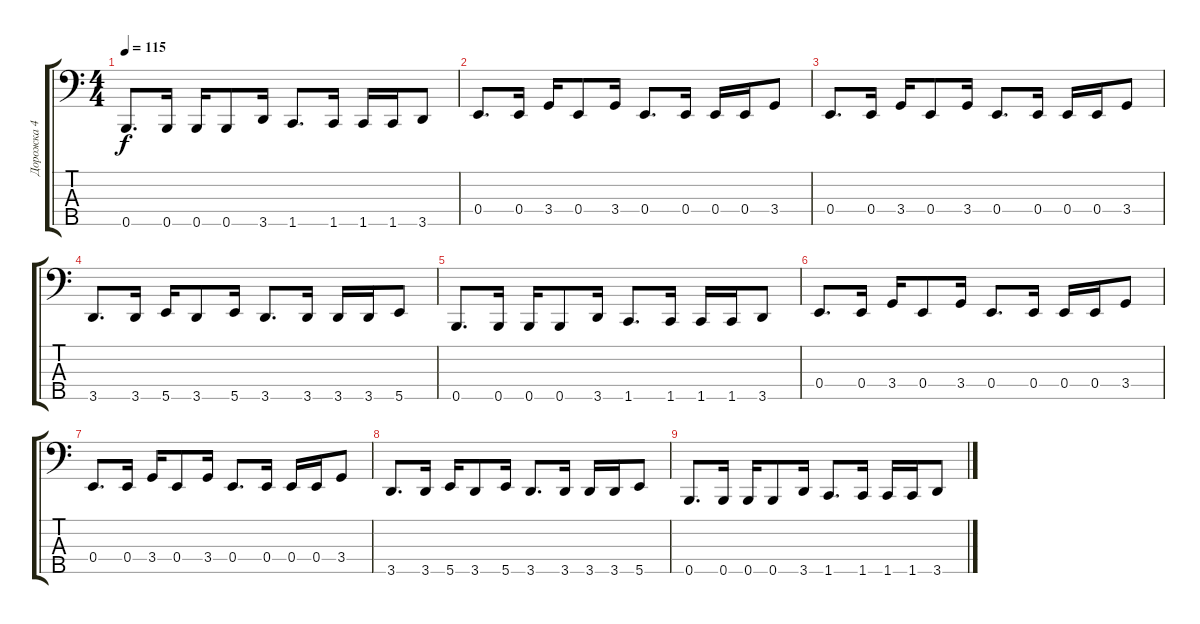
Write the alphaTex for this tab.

\track ("Дорожка 4" "Дорожка 4") {instrument electricbassfinger}
\staff {score tabs}
\tuning (G2 D2 A1 E1 B0) {hide}
\ts (4 4)
\tempo 115
\clef f4
\ks c
0.5.8{d dy f} 0.5.16 0.5.16 0.5.8 3.5.16 1.5.8{d} 1.5.16 1.5.16 1.5.16 3.5.8 |
0.4.8{d} 0.4.16 3.4.16 0.4.8 3.4.16 0.4.8{d} 0.4.16 0.4.16 0.4.16 3.4.8 |
0.4.8{d} 0.4.16 3.4.16 0.4.8 3.4.16 0.4.8{d} 0.4.16 0.4.16 0.4.16 3.4.8 |
3.5.8{d} 3.5.16 5.5.16 3.5.8 5.5.16 3.5.8{d} 3.5.16 3.5.16 3.5.16 5.5.8 |
0.5.8{d} 0.5.16 0.5.16 0.5.8 3.5.16 1.5.8{d} 1.5.16 1.5.16 1.5.16 3.5.8 |
0.4.8{d volume 13} 0.4.16 3.4.16 0.4.8 3.4.16 0.4.8{d} 0.4.16 0.4.16 0.4.16 3.4.8 |
0.4.8{d} 0.4.16 3.4.16 0.4.8 3.4.16 0.4.8{d} 0.4.16 0.4.16 0.4.16 3.4.8 |
3.5.8{d} 3.5.16 5.5.16 3.5.8 5.5.16 3.5.8{d} 3.5.16 3.5.16 3.5.16 5.5.8 |
0.5.8{d} 0.5.16 0.5.16 0.5.8 3.5.16 1.5.8{d} 1.5.16 1.5.16 1.5.16 3.5.8
